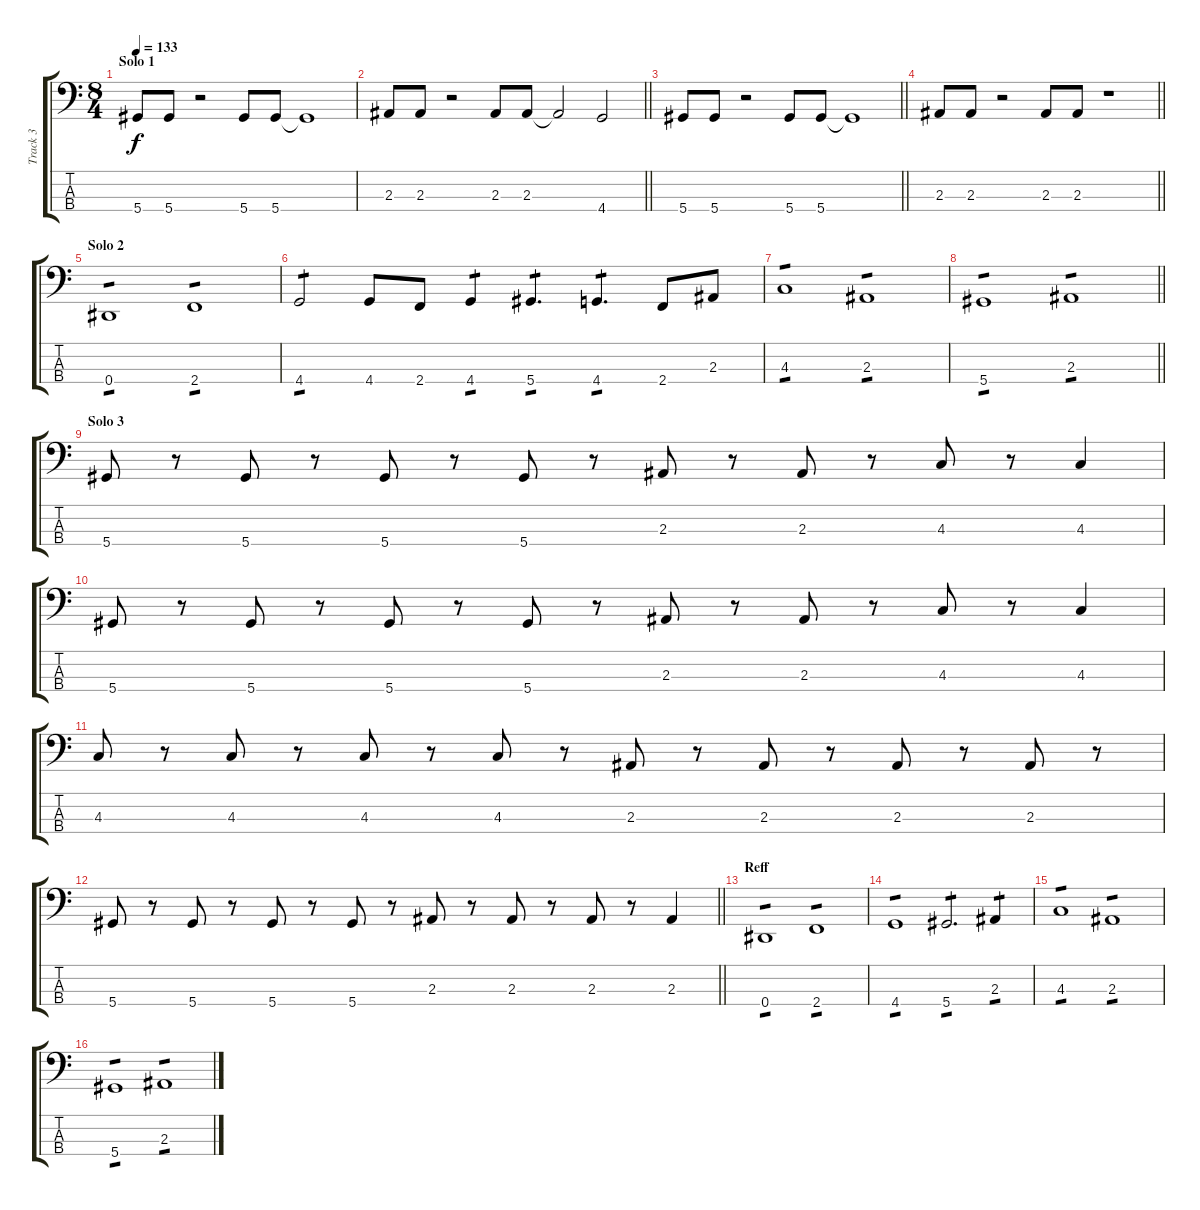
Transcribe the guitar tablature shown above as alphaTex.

\track ("Track 3" "Track 3") {instrument electricbassfinger}
\staff {score tabs}
\tuning (Gb2 Db2 Ab1 Eb1) {hide}
\ts (8 4)
\section ("" "Solo 1")
\tempo 133
\clef f4
\ks c
5.4.8{dy f} 5.4.8 r.2 5.4.8 5.4.8 5.4{t}.1 |
\barLineRight lightlight
2.3.8 2.3.8 r.2 2.3.8 2.3.8 2.3{t}.2 4.4.2 |
\barLineRight lightlight
5.4.8 5.4.8 r.2 5.4.8 5.4.8 5.4{t}.1 |
\barLineRight lightlight
2.3.8 2.3.8 r.2 2.3.8 2.3.8 r.1 |
\section ("" "Solo 2")
0.4.1{tp 1} 2.4.1{tp 1} |
4.4.2{tp 1} 4.4.8 2.4.8 4.4.4{tp 1} 5.4.4{d tp 1} 4.4.4{d tp 1} 2.4.8 2.3.8 |
4.3.1{tp 1} 2.3.1{tp 1} |
\barLineRight lightlight
5.4.1{tp 1} 2.3.1{tp 1} |
\section ("" "Solo 3")
5.4.8 r.8 5.4.8 r.8 5.4.8 r.8 5.4.8 r.8 2.3.8 r.8 2.3.8 r.8 4.3.8 r.8 4.3.4 |
5.4.8 r.8 5.4.8 r.8 5.4.8 r.8 5.4.8 r.8 2.3.8 r.8 2.3.8 r.8 4.3.8 r.8 4.3.4 |
4.3.8 r.8 4.3.8 r.8 4.3.8 r.8 4.3.8 r.8 2.3.8 r.8 2.3.8 r.8 2.3.8 r.8 2.3.8 r.8 |
\barLineRight lightlight
5.4.8 r.8 5.4.8 r.8 5.4.8 r.8 5.4.8 r.8 2.3.8 r.8 2.3.8 r.8 2.3.8 r.8 2.3.4 |
\section ("" "Reff")
0.4.1{tp 1} 2.4.1{tp 1} |
4.4.1{tp 1} 5.4.2{d tp 1} 2.3.4{tp 1} |
4.3.1{tp 1} 2.3.1{tp 1} |
5.4.1{tp 1} 2.3.1{tp 1}
